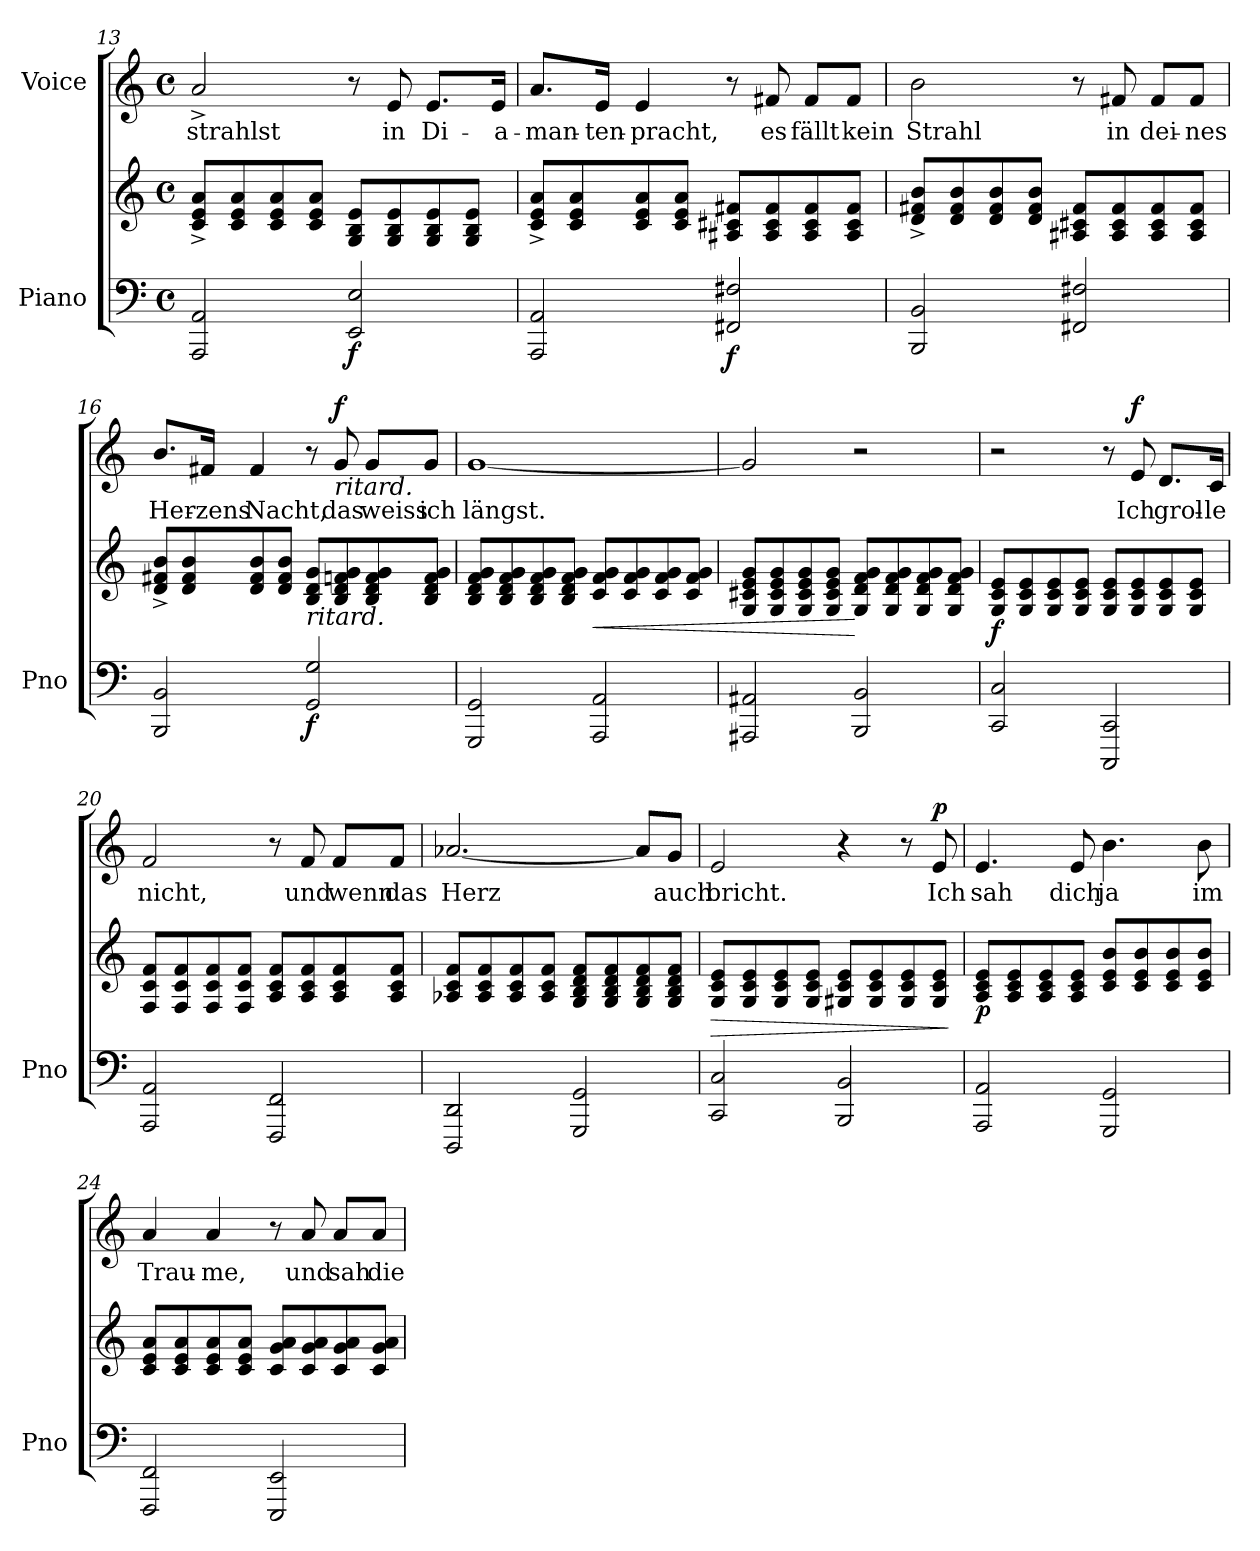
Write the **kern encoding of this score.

**kern	**kern	**dynam	**kern	**text	**dynam
*part2	*part2	*part2	*part1	*part1	*part1
*staff3	*staff2	*staff2/3	*staff1	*staff1	*staff1
*I"Piano	*	*	*I"Voice	*	*
*I'Pno	*	*	*	*	*
*clefF4	*clefG2	*	*clefG2	*	*
*k[]	*k[]	*	*k[]	*	*
*M4/4	*M4/4	*	*M4/4	*	*
*met(c)	*met(c)	*	*met(c)	*	*
=13	=13	=13	=13	=13	=13
!	!	!	!	!LO:LY:b	!
2AAA/ 2AA/	8c/^> 8e/^> 8a/^>L	.	2a^>/	strahlst	.
.	8c/ 8e/ 8a/	.	.	.	.
.	8c/ 8e/ 8a/	.	.	.	.
.	8c/ 8e/ 8a/J	.	.	.	.
!	!	!LO:DY:b=2	!	!	!
2EE/ 2E/	8G/ 8B/ 8e/L	f	8r	.	.
!	!	!	!	!LO:LY:b	!
.	8G/ 8B/ 8e/	.	8e/	in	.
!	!	!	!	!LO:LY:b	!
.	8G/ 8B/ 8e/	.	8.e/L	Di-	.
.	8G/ 8B/ 8e/J	.	.	.	.
!	!	!	!	!LO:LY:b	!
.	.	.	16e/Jk	-a-	.
!!LO:LB:g=z
=14	=14	=14	=14	=14	=14
!	!	!	!	!LO:LY:b	!
2AAA/ 2AA/	8c/^> 8e/^> 8a/^>L	.	8.a/L	-man-	.
.	8c/ 8e/ 8a/	.	.	.	.
!	!	!	!	!LO:LY:b	!
.	.	.	16e/Jk	-ten-	.
!	!	!	!	!LO:LY:b	!
.	8c/ 8e/ 8a/	.	4e/	-pracht,	.
.	8c/ 8e/ 8a/J	.	.	.	.
!	!	!LO:DY:b=2	!	!	!
2FF#X/ 2F#X/	8A#X/ 8c#X/ 8f#X/L	f	8r	.	.
!	!	!	!	!LO:LY:b	!
.	8A#/ 8c#/ 8f#/	.	8f#X/	es	.
!	!	!	!	!LO:LY:b	!
.	8A#/ 8c#/ 8f#/	.	8f#/L	fällt	.
!	!	!	!	!LO:LY:b	!
.	8A#/ 8c#/ 8f#/J	.	8f#/J	kein	.
!!LO:LB:g=z
=15	=15	=15	=15	=15	=15
!	!	!	!	!LO:LY:b	!
2BBB/ 2BB/	8d/^> 8f#X/^> 8b/^>L	.	2b\	Strahl	.
.	8d/ 8f#/ 8b/	.	.	.	.
.	8d/ 8f#/ 8b/	.	.	.	.
.	8d/ 8f#/ 8b/J	.	.	.	.
2FF#X/ 2F#X/	8A#X/ 8c#X/ 8f#/L	.	8r	.	.
!	!	!	!	!LO:LY:b	!
.	8A#/ 8c#/ 8f#/	.	8f#X/	in	.
!	!	!	!	!LO:LY:b	!
.	8A#/ 8c#/ 8f#/	.	8f#/L	dei-	.
!	!	!	!	!LO:LY:b	!
.	8A#/ 8c#/ 8f#/J	.	8f#/J	-nes	.
=16	=16	=16	=16	=16	=16
!	!	!	!	!LO:LY:b	!
2BBB/ 2BB/	8d/^> 8f#X/^> 8b/^>L	.	8.b/L	Her-	.
.	8d/ 8f#/ 8b/	.	.	.	.
!	!	!	!	!LO:LY:b	!
.	.	.	16f#X/Jk	-zens	.
!	!	!	!	!LO:LY:b	!
.	8d/ 8f#/ 8b/	.	4f#/	Nacht,	.
.	8d/ 8f#/ 8b/J	.	.	.	.
!	!LO:TX:b:i:t=ritard.	!	!	!	!
!	!	!LO:DY:b=2	!	!	!
2GG/ 2G/	8B/ 8d/ 8g/L	f	8r	.	.
!	!	!	!LO:TX:b:i:t=ritard.	!	!
!	!	!	!	!LO:LY:b	!LO:DY:a
.	8B/ 8d/ 8fn/ 8g/	.	8g/	das	f
!	!	!	!	!LO:LY:b	!
.	8B/ 8d/ 8f/ 8g/	.	8g/L	weiss	.
!	!	!	!	!LO:LY:b	!
.	8B/ 8d/ 8f/ 8g/J	.	8g/J	ich	.
=17	=17	=17	=17	=17	=17
!	!	!	!	!LO:LY:b	!
2GGG/ 2GG/	8B/ 8d/ 8f/ 8g/L	.	[1g	längst.	.
.	8B/ 8d/ 8f/ 8g/	.	.	.	.
.	8B/ 8d/ 8f/ 8g/	.	.	.	.
.	8B/ 8d/ 8f/ 8g/J	.	.	.	.
!	!	!LO:HP:b	!	!	!
2AAA/ 2AA/	8c/ 8f/ 8g/L	<	.	.	.
.	8c/ 8f/ 8g/	.	.	.	.
.	8c/ 8f/ 8g/	.	.	.	.
.	8c/ 8f/ 8g/J	.	.	.	.
=18	=18	=18	=18	=18	=18
2AAA#X/ 2AA#X/	8G/ 8c#X/ 8e/ 8g/L	.	2g/]	.	.
.	8G/ 8c#/ 8e/ 8g/	.	.	.	.
.	8G/ 8c#/ 8e/ 8g/	.	.	.	.
.	8G/ 8c#/ 8e/ 8g/J	.	.	.	.
2BBB/ 2BB/	8G/ 8d/ 8f/ 8g/L	[	2r	.	.
.	8G/ 8d/ 8f/ 8g/	.	.	.	.
.	8G/ 8d/ 8f/ 8g/	.	.	.	.
.	8G/ 8d/ 8f/ 8g/J	.	.	.	.
!!LO:PB:g=z
=19	=19	=19	=19	=19	=19
!	!	!LO:DY:b	!	!	!
2CC/ 2C/	8G/ 8c/ 8e/L	f	2r	.	.
.	8G/ 8c/ 8e/	.	.	.	.
.	8G/ 8c/ 8e/	.	.	.	.
.	8G/ 8c/ 8e/J	.	.	.	.
2CCC/ 2CC/	8G/ 8c/ 8e/L	.	8r	.	.
!	!	!	!	!LO:LY:b	!LO:DY:a
.	8G/ 8c/ 8e/	.	8e/	Ich	f
!	!	!	!	!LO:LY:b	!
.	8G/ 8c/ 8e/	.	8.d/L	grol-	.
.	8G/ 8c/ 8e/J	.	.	.	.
!	!	!	!	!LO:LY:b	!
.	.	.	16c/Jk	-le	.
=20	=20	=20	=20	=20	=20
!	!	!	!	!LO:LY:b	!
2AAA/ 2AA/	8F/ 8c/ 8f/L	.	2f/	nicht,	.
.	8F/ 8c/ 8f/	.	.	.	.
.	8F/ 8c/ 8f/	.	.	.	.
.	8F/ 8c/ 8f/J	.	.	.	.
2FFF/ 2FF/	8A/ 8c/ 8f/L	.	8r	.	.
!	!	!	!	!LO:LY:b	!
.	8A/ 8c/ 8f/	.	8f/	und	.
!	!	!	!	!LO:LY:b	!
.	8A/ 8c/ 8f/	.	8f/L	wenn	.
!	!	!	!	!LO:LY:b	!
.	8A/ 8c/ 8f/J	.	8f/J	das	.
=21	=21	=21	=21	=21	=21
!	!	!	!	!LO:LY:b	!
2DDD/ 2DD/	8A-X/ 8c/ 8f/L	.	[2.a-X/	Herz	.
.	8A-/ 8c/ 8f/	.	.	.	.
.	8A-/ 8c/ 8f/	.	.	.	.
.	8A-/ 8c/ 8f/J	.	.	.	.
2GGG/ 2GG/	8G/ 8B/ 8d/ 8f/L	.	.	.	.
.	8G/ 8B/ 8d/ 8f/	.	.	.	.
.	8G/ 8B/ 8d/ 8f/	.	8a-/L]	.	.
!	!	!	!	!LO:LY:b	!
.	8G/ 8B/ 8d/ 8f/J	.	8g/J	auch	.
=22	=22	=22	=22	=22	=22
!	!	!LO:HP:b	!	!LO:LY:b	!
2CC/ 2C/	8G/ 8c/ 8e/L	>	2e/	bricht.	.
.	8G/ 8c/ 8e/	.	.	.	.
.	8G/ 8c/ 8e/	.	.	.	.
.	8G/ 8c/ 8e/J	.	.	.	.
2BBB/ 2BB/	8G#X/ 8c/ 8e/L	.	4r	.	.
.	8G#/ 8c/ 8e/	.	.	.	.
.	8G#/ 8c/ 8e/	.	8r	.	.
!	!	!	!	!LO:LY:b	!LO:DY:a
.	8G#/ 8c/ 8e/J	.	8e/	Ich	p
.	.	]	.	.	.
!!LO:LB:g=z
=23	=23	=23	=23	=23	=23
!	!	!LO:DY:b	!	!LO:LY:b	!
2AAA/ 2AA/	8A/ 8c/ 8e/L	p	4.e/	sah	.
.	8A/ 8c/ 8e/	.	.	.	.
.	8A/ 8c/ 8e/	.	.	.	.
!	!	!	!	!LO:LY:b	!
.	8A/ 8c/ 8e/J	.	8e/	dich	.
!	!	!	!	!LO:LY:b	!
2GGG/ 2GG/	8c/ 8e/ 8b/L	.	4.b\	ja	.
.	8c/ 8e/ 8b/	.	.	.	.
.	8c/ 8e/ 8b/	.	.	.	.
!	!	!	!	!LO:LY:b	!
.	8c/ 8e/ 8b/J	.	8b\	im	.
!!LO:LB:g=z
=24	=24	=24	=24	=24	=24
!	!	!	!	!LO:LY:b	!
2FFF/ 2FF/	8c/ 8e/ 8a/L	.	4a/	Trau-	.
.	8c/ 8e/ 8a/	.	.	.	.
!	!	!	!	!LO:LY:b	!
.	8c/ 8e/ 8a/	.	4a/	-me,	.
.	8c/ 8e/ 8a/J	.	.	.	.
2EEE/ 2EE/	8c/ 8g/ 8a/L	.	8r	.	.
!	!	!	!	!LO:LY:b	!
.	8c/ 8g/ 8a/	.	8a/	und	.
!	!	!	!	!LO:LY:b	!
.	8c/ 8g/ 8a/	.	8a/L	sah	.
!	!	!	!	!LO:LY:b	!
.	8c/ 8g/ 8a/J	.	8a/J	die	.
=	=	=	=	=	=
*-	*-	*-	*-	*-	*-
